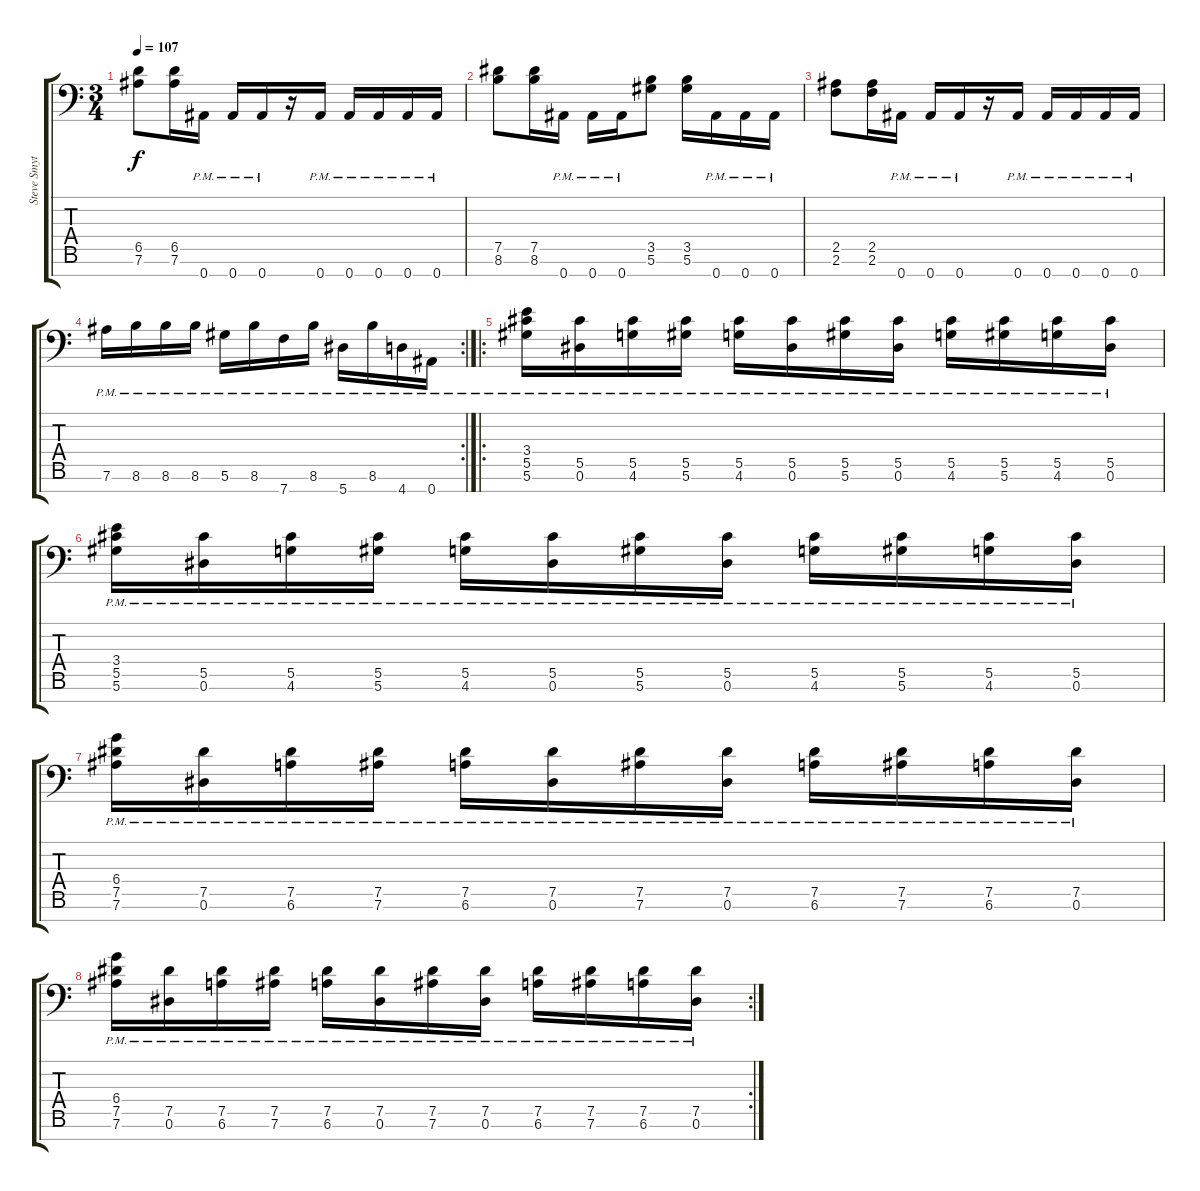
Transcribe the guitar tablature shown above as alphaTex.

\track ("Steve Smyth" "Steve Smyt") {instrument acousticguitarsteel}
\staff {score tabs}
\tuning (Eb4 Bb3 Gb3 Db3 Ab2 Eb2 Bb1) {hide}
\ts (3 4)
\tempo 107
\clef f4
\ks c
(6.5 7.6).8{dy f} (6.5 7.6).16 0.7{pm}.16 0.7{pm}.16 0.7{pm}.16 r.16 0.7{pm}.16 0.7{pm}.16 0.7{pm}.16 0.7{pm}.16 0.7{pm}.16 |
(7.5 8.6).8 (7.5 8.6).16 0.7{pm}.16 0.7{pm}.16 0.7{pm}.16 (3.5 5.6).8 (3.5 5.6).16 0.7{pm}.16 0.7{pm}.16 0.7{pm}.16 |
(2.5 2.6).8 (2.5 2.6).16 0.7{pm}.16 0.7{pm}.16 0.7{pm}.16 r.16 0.7{pm}.16 0.7{pm}.16 0.7{pm}.16 0.7{pm}.16 0.7{pm}.16 |
\rc 2
7.6{pm}.16 8.6{pm}.16 8.6{pm}.16 8.6{pm}.16 5.6{pm}.16 8.6{pm}.16 7.7{pm}.16 8.6{pm}.16 5.7{pm}.16 8.6{pm}.16 4.7{pm}.16 0.7{pm}.16 |
\ro
(3.4 5.5{pm} 5.6{pm}).16 (5.5{pm} 0.6{pm}).16 (5.5{pm} 4.6{pm}).16 (5.5{pm} 5.6{pm}).16 (5.5{pm} 4.6{pm}).16 (5.5{pm} 0.6{pm}).16 (5.5{pm} 5.6{pm}).16 (5.5{pm} 0.6{pm}).16 (5.5{pm} 4.6{pm}).16 (5.5{pm} 5.6{pm}).16 (5.5{pm} 4.6{pm}).16 (5.5{pm} 0.6{pm}).16 |
(3.4 5.5{pm} 5.6{pm}).16 (5.5{pm} 0.6{pm}).16 (5.5{pm} 4.6{pm}).16 (5.5{pm} 5.6{pm}).16 (5.5{pm} 4.6{pm}).16 (5.5{pm} 0.6{pm}).16 (5.5{pm} 5.6{pm}).16 (5.5{pm} 0.6{pm}).16 (5.5{pm} 4.6{pm}).16 (5.5{pm} 5.6{pm}).16 (5.5{pm} 4.6{pm}).16 (5.5{pm} 0.6{pm}).16 |
(6.4 7.5{pm} 7.6{pm}).16 (7.5{pm} 0.6{pm}).16 (7.5{pm} 6.6{pm}).16 (7.5{pm} 7.6{pm}).16 (7.5{pm} 6.6{pm}).16 (7.5{pm} 0.6{pm}).16 (7.5{pm} 7.6{pm}).16 (7.5{pm} 0.6{pm}).16 (7.5{pm} 6.6{pm}).16 (7.5{pm} 7.6{pm}).16 (7.5{pm} 6.6{pm}).16 (7.5{pm} 0.6{pm}).16 |
\rc 2
(6.4 7.5{pm} 7.6{pm}).16 (7.5{pm} 0.6{pm}).16 (7.5{pm} 6.6{pm}).16 (7.5{pm} 7.6{pm}).16 (7.5{pm} 6.6{pm}).16 (7.5{pm} 0.6{pm}).16 (7.5{pm} 7.6{pm}).16 (7.5{pm} 0.6{pm}).16 (7.5{pm} 6.6{pm}).16 (7.5{pm} 7.6{pm}).16 (7.5{pm} 6.6{pm}).16 (7.5{pm} 0.6{pm}).16
